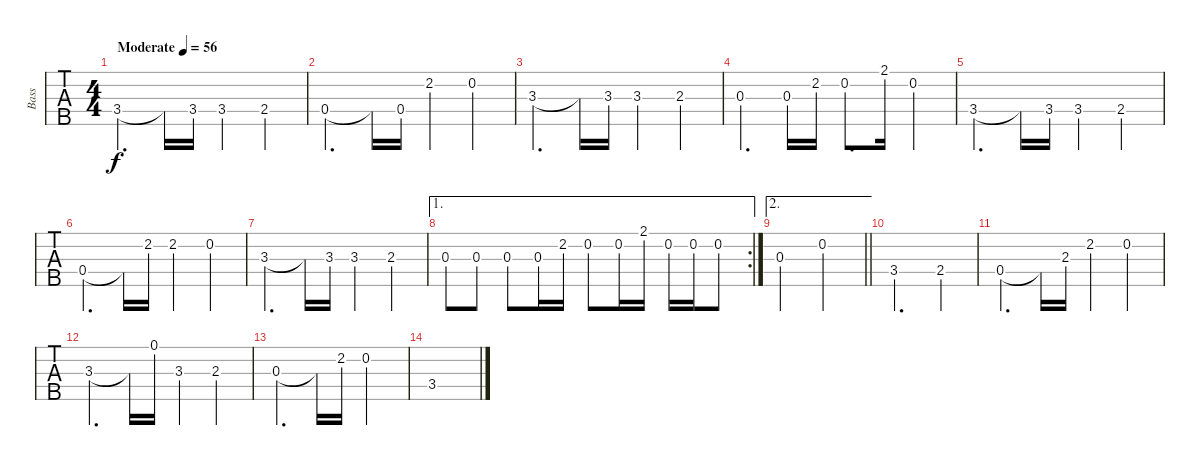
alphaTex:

\track ("Bass" "Bass") {instrument electricbassfinger}
\staff {tabs}
\tuning (G2 D2 A1 E1 B0) {hide}
\ts (4 4)
\tempo (56 "Moderate")
\clef f4
\ks g
3.4.4{d dy f instrument electricbassfinger} 3.4{t}.16 3.4.16 3.4.4 2.4.4 |
0.4.4{d} 0.4{t}.16 0.4.16 2.2.4 0.2.4{beam Down} |
3.3.4{d} 3.3{t}.16 3.3.16 3.3.4 2.3.4 |
0.3.4{d} 0.3.16 2.2.16 0.2.8{d} 2.1.16 0.2.4{beam Down} |
3.4.4{d} 3.4{t}.16 3.4.16 3.4.4 2.4.4 |
0.4.4{d} 0.4{t}.16 2.2.16 2.2.4 0.2.4{beam Down} |
3.3.4{d} 3.3{t}.16 3.3.16 3.3.4 2.3.4 |
\ae 1
\rc 2
0.3.8 0.3.8 0.3.8 0.3.16 2.2.16 0.2.8 0.2.16 2.1.16 0.2.16{beam Down} 0.2.16{beam Down} 0.2.8{beam Down} |
\ae 2
\barLineRight lightlight
0.3.2 0.2.2{beam Down} |
3.4.2{d} 2.4.4 |
0.4.4{d} 0.4{t}.16 2.3.16 2.2.4 0.2.4{beam Down} |
3.3.4{d} 3.3{t}.16 0.1.16 3.3.4 2.3.4 |
0.3.4{d} 0.3{t}.16 2.2.16 0.2.2{beam Down} |
3.4.1
